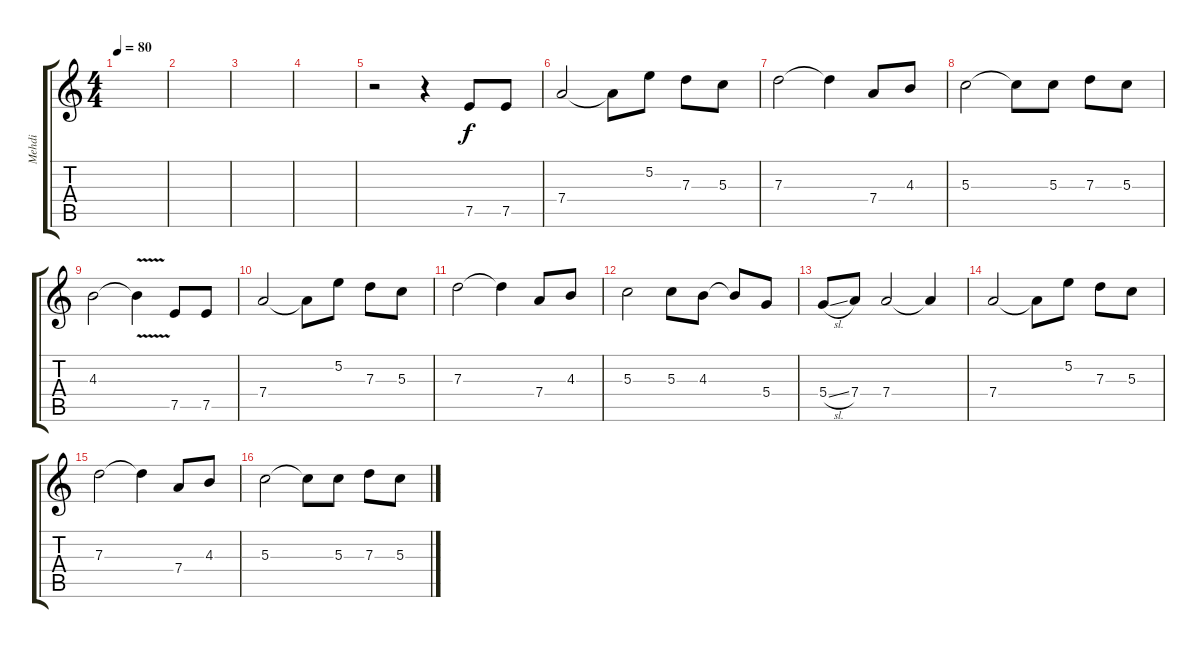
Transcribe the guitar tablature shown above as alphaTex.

\track ("Mehdi" "Mehdi") {instrument overdrivenguitar}
\staff {score tabs}
\tuning (E4 B3 G3 D3 A2 E2) {hide}
\ts (4 4)
\tempo 80
\clef g2
\ks c
|
|
|
|
r.2 r.4 7.5.8 7.5.8 |
7.4.2 7.4{t}.8 5.2.8 7.3.8 5.3.8 |
7.3.2 7.3{t}.4 7.4.8 4.3.8 |
5.3.2 5.3{t}.8 5.3.8 7.3.8 5.3.8 |
4.3.2 4.3{v t}.4 7.5.8 7.5.8 |
7.4.2 7.4{t}.8 5.2.8 7.3.8 5.3.8 |
7.3.2 7.3{t}.4 7.4.8 4.3.8 |
5.3.2 5.3.8 4.3.8 4.3{t}.8 5.4.8 |
5.4{sl}.8 7.4.8 7.4.2 7.4{t}.4 |
7.4.2 7.4{t}.8 5.2.8 7.3.8 5.3.8 |
7.3.2 7.3{t}.4 7.4.8 4.3.8 |
5.3.2 5.3{t}.8 5.3.8 7.3.8 5.3.8
